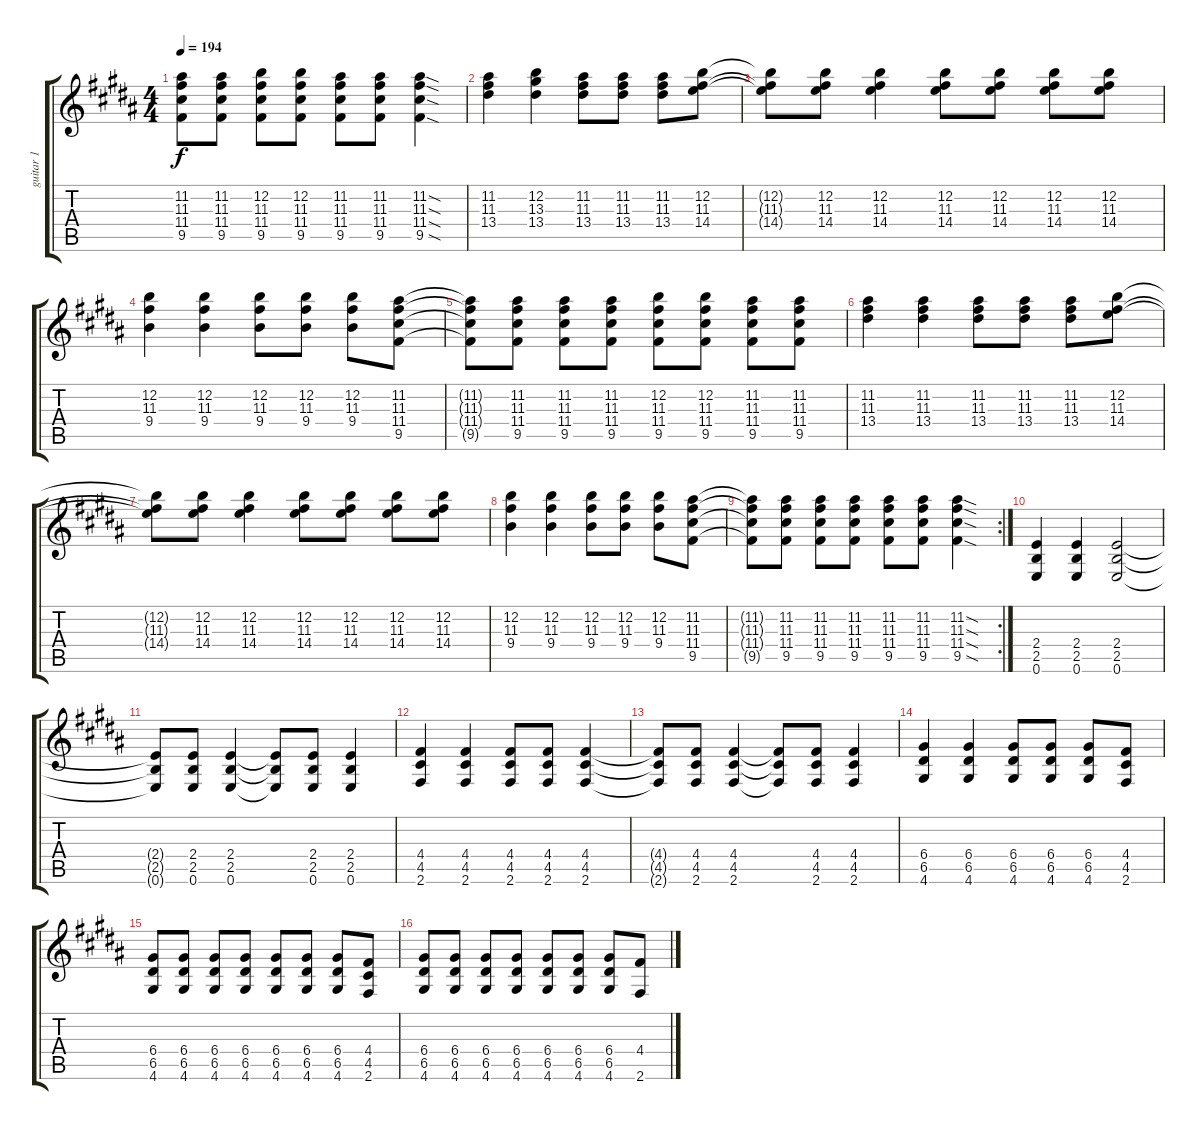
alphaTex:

\track ("guitar 1" "guitar 1") {instrument distortionguitar}
\staff {score tabs}
\tuning (E4 B3 G3 D3 A2 E2) {hide}
\ts (4 4)
\tempo 194
\clef g2
\ks b
(11.2{t} 11.3{t} 11.4{t} 9.5{t}).8{dy f} (11.2 11.3 11.4 9.5).8 (12.2 11.3 11.4 9.5).8 (12.2 11.3 11.4 9.5).8 (11.2 11.3 11.4 9.5).8 (11.2 11.3 11.4 9.5).8 (11.2{sod} 11.3{sod} 11.4{sod} 9.5{sod}).4 |
(11.2 11.3 13.4).4 (12.2 13.3 13.4).4 (11.2 11.3 13.4).8 (11.2 11.3 13.4).8 (11.2 11.3 13.4).8 (12.2 11.3 14.4).8 |
(12.2{t} 11.3{t} 14.4{t}).8 (12.2 11.3 14.4).8 (12.2 11.3 14.4).4 (12.2 11.3 14.4).8 (12.2 11.3 14.4).8 (12.2 11.3 14.4).8 (12.2 11.3 14.4).8 |
(12.2 11.3 9.4).4 (12.2 11.3 9.4).4 (12.2 11.3 9.4).8 (12.2 11.3 9.4).8 (12.2 11.3 9.4).8 (11.2 11.3 11.4 9.5).8 |
(11.2{t} 11.3{t} 11.4{t} 9.5{t}).8 (11.2 11.3 11.4 9.5).8 (11.2 11.3 11.4 9.5).8 (11.2 11.3 11.4 9.5).8 (12.2 11.3 11.4 9.5).8 (12.2 11.3 11.4 9.5).8 (11.2 11.3 11.4 9.5).8 (11.2 11.3 11.4 9.5).8 |
(11.2 11.3 13.4).4 (11.2 11.3 13.4).4 (11.2 11.3 13.4).8 (11.2 11.3 13.4).8 (11.2 11.3 13.4).8 (12.2 11.3 14.4).8 |
(12.2{t} 11.3{t} 14.4{t}).8 (12.2 11.3 14.4).8 (12.2 11.3 14.4).4 (12.2 11.3 14.4).8 (12.2 11.3 14.4).8 (12.2 11.3 14.4).8 (12.2 11.3 14.4).8 |
(12.2 11.3 9.4).4 (12.2 11.3 9.4).4 (12.2 11.3 9.4).8 (12.2 11.3 9.4).8 (12.2 11.3 9.4).8 (11.2 11.3 11.4 9.5).8 |
\rc 2
(11.2{t} 11.3{t} 11.4{t} 9.5{t}).8 (11.2 11.3 11.4 9.5).8 (11.2 11.3 11.4 9.5).8 (11.2 11.3 11.4 9.5).8 (11.2 11.3 11.4 9.5).8 (11.2 11.3 11.4 9.5).8 (11.2{sod} 11.3{sod} 11.4{sod} 9.5{sod}).4 |
(2.4 2.5 0.6).4 (2.4 2.5 0.6).4 (2.4 2.5 0.6).2 |
(2.4{t} 2.5{t} 0.6{t}).8 (2.4 2.5 0.6).8 (2.4 2.5 0.6).4 (2.4{t} 2.5{t} 0.6{t}).8 (2.4 2.5 0.6).8 (2.4 2.5 0.6).4 |
(4.4 4.5 2.6).4 (4.4 4.5 2.6).4 (4.4 4.5 2.6).8 (4.4 4.5 2.6).8 (4.4 4.5 2.6).4 |
(4.4{t} 4.5{t} 2.6{t}).8 (4.4 4.5 2.6).8 (4.4 4.5 2.6).4 (4.4{t} 4.5{t} 2.6{t}).8 (4.4 4.5 2.6).8 (4.4 4.5 2.6).4 |
(6.4 6.5 4.6).4 (6.4 6.5 4.6).4 (6.4 6.5 4.6).8 (6.4 6.5 4.6).8 (6.4 6.5 4.6).8 (4.4 4.5 2.6).8 |
(6.4 6.5 4.6).8 (6.4 6.5 4.6).8 (6.4 6.5 4.6).8 (6.4 6.5 4.6).8 (6.4 6.5 4.6).8 (6.4 6.5 4.6).8 (6.4 6.5 4.6).8 (4.4 4.5 2.6).8 |
(6.4 6.5 4.6).8 (6.4 6.5 4.6).8 (6.4 6.5 4.6).8 (6.4 6.5 4.6).8 (6.4 6.5 4.6).8 (6.4 6.5 4.6).8 (6.4 6.5 4.6).8 (4.4{ss} 2.6{ss}).8
